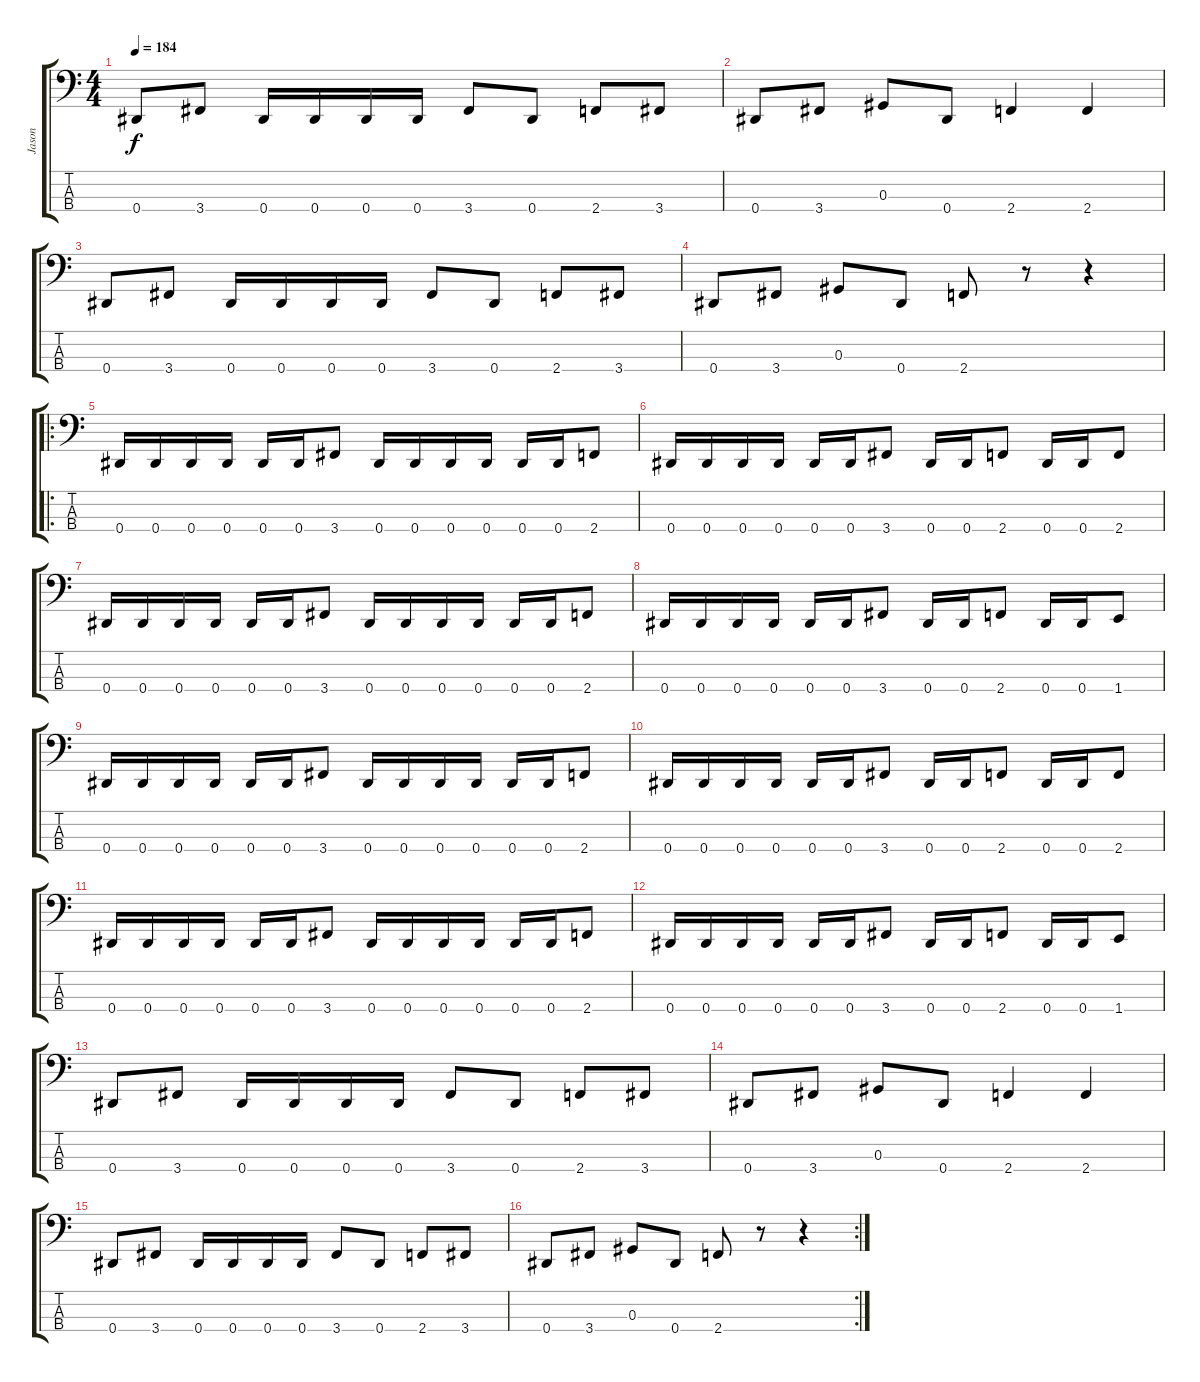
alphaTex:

\track ("Jason" "Jason") {instrument electricbasspick}
\staff {score tabs}
\tuning (Gb2 Db2 Ab1 Eb1) {hide}
\ts (4 4)
\tempo 184
\clef f4
\ks c
0.4.8{dy f} 3.4.8 0.4.16 0.4.16 0.4.16 0.4.16 3.4.8 0.4.8 2.4.8 3.4.8 |
0.4.8 3.4.8 0.3.8 0.4.8 2.4.4 2.4.4 |
0.4.8 3.4.8 0.4.16 0.4.16 0.4.16 0.4.16 3.4.8 0.4.8 2.4.8 3.4.8 |
0.4.8 3.4.8 0.3.8 0.4.8 2.4.8 r.8 r.4 |
\ro
0.4.16 0.4.16 0.4.16 0.4.16 0.4.16 0.4.16 3.4.8 0.4.16 0.4.16 0.4.16 0.4.16 0.4.16 0.4.16 2.4.8 |
0.4.16 0.4.16 0.4.16 0.4.16 0.4.16 0.4.16 3.4.8 0.4.16 0.4.16 2.4.8 0.4.16 0.4.16 2.4.8 |
0.4.16 0.4.16 0.4.16 0.4.16 0.4.16 0.4.16 3.4.8 0.4.16 0.4.16 0.4.16 0.4.16 0.4.16 0.4.16 2.4.8 |
0.4.16 0.4.16 0.4.16 0.4.16 0.4.16 0.4.16 3.4.8 0.4.16 0.4.16 2.4.8 0.4.16 0.4.16 1.4.8 |
0.4.16 0.4.16 0.4.16 0.4.16 0.4.16 0.4.16 3.4.8 0.4.16 0.4.16 0.4.16 0.4.16 0.4.16 0.4.16 2.4.8 |
0.4.16 0.4.16 0.4.16 0.4.16 0.4.16 0.4.16 3.4.8 0.4.16 0.4.16 2.4.8 0.4.16 0.4.16 2.4.8 |
0.4.16 0.4.16 0.4.16 0.4.16 0.4.16 0.4.16 3.4.8 0.4.16 0.4.16 0.4.16 0.4.16 0.4.16 0.4.16 2.4.8 |
0.4.16 0.4.16 0.4.16 0.4.16 0.4.16 0.4.16 3.4.8 0.4.16 0.4.16 2.4.8 0.4.16 0.4.16 1.4.8 |
0.4.8 3.4.8 0.4.16 0.4.16 0.4.16 0.4.16 3.4.8 0.4.8 2.4.8 3.4.8 |
0.4.8 3.4.8 0.3.8 0.4.8 2.4.4 2.4.4 |
0.4.8 3.4.8 0.4.16 0.4.16 0.4.16 0.4.16 3.4.8 0.4.8 2.4.8 3.4.8 |
\rc 2
0.4.8 3.4.8 0.3.8 0.4.8 2.4.8 r.8 r.4
